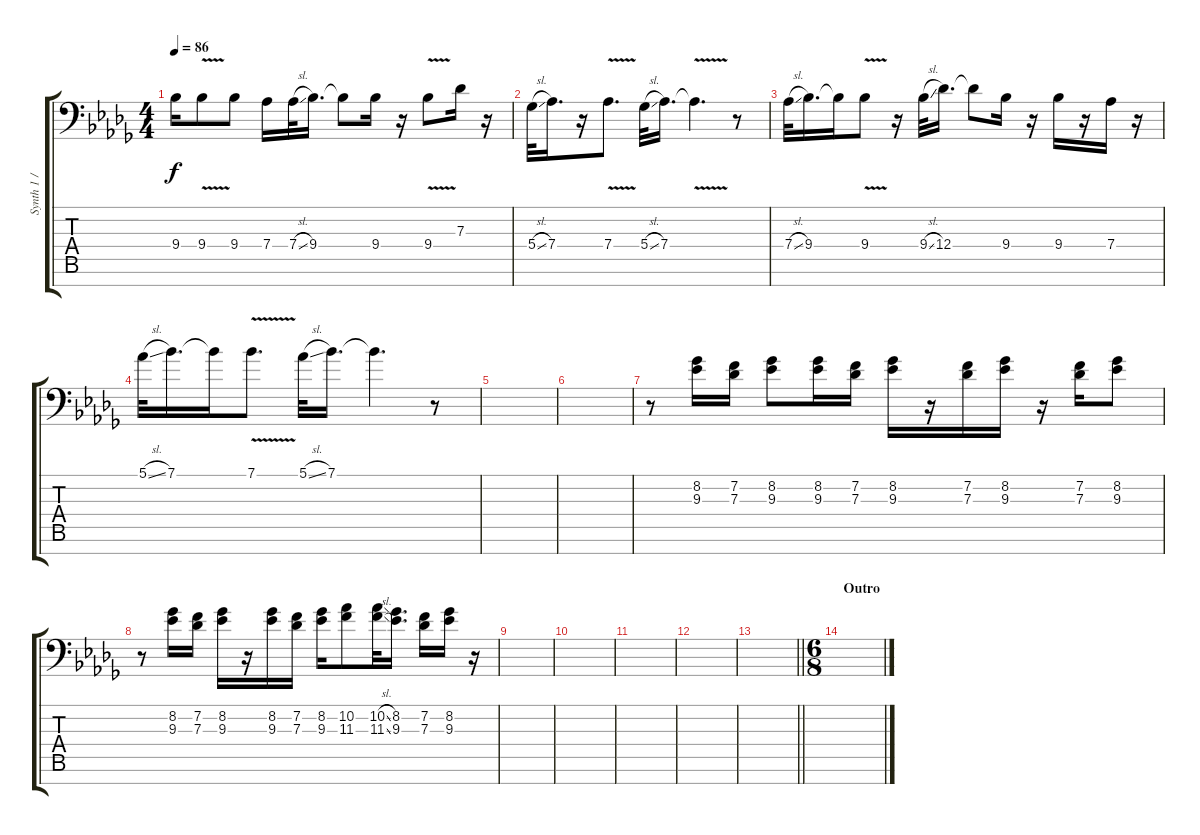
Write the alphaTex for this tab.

\track ("Synth 1 / Backup Vocals" "Synth 1 / ") {instrument lead3calliope}
\staff {score tabs}
\tuning (Eb4 Bb3 Gb3 Db3 Ab2 Eb2 Ab1) {hide}
\ts (4 4)
\tempo 86
\clef f4
\ks bbminor
9.4.16{dy f} 9.4{v}.8 9.4.8 7.4.16 7.4{sl}.32 9.4.16{d} 9.4{t}.8 9.4.16 r.16 9.4{v}.8 7.3.16 r.16 |
5.4{sl}.32 7.4.16{d} r.16 7.4{v}.8{d} 5.4{sl}.32 7.4.16{d} 7.4{v t}.4{d} r.8 |
7.4{sl}.32 9.4.16{d} 9.4{t}.16 9.4{v}.8 r.16 9.4{sl}.32 12.4.16{d} 12.4{t}.8 9.4.16 r.16 9.4.16 r.16 7.4.16 r.16 |
5.1{sl}.32 7.1.16{d} 7.1{t}.16 7.1{v}.8{d} 5.1{sl}.32 7.1.16{d} 7.1{t}.4{d} r.8 |
|
|
r.8 (8.2 9.3).16 (7.2 7.3).16 (8.2 9.3).8 (8.2 9.3).16 (7.2 7.3).16 (8.2 9.3).16 r.16 (7.2 7.3).16 (8.2 9.3).16 r.16 (7.2 7.3).16 (8.2 9.3).8 |
r.8 (8.2 9.3).16 (7.2 7.3).16 (8.2 9.3).16 r.16 (8.2 9.3).16 (7.2 7.3).16 (8.2 9.3).16 (10.2 11.3).8 (10.2{sl} 11.3{sl}).32 (8.2 9.3).16{d} (7.2 7.3).16 (8.2 9.3).16 r.16 |
|
|
|
|
\barLineRight lightlight
|
\ts (6 8)
\section ("" "Outro")
